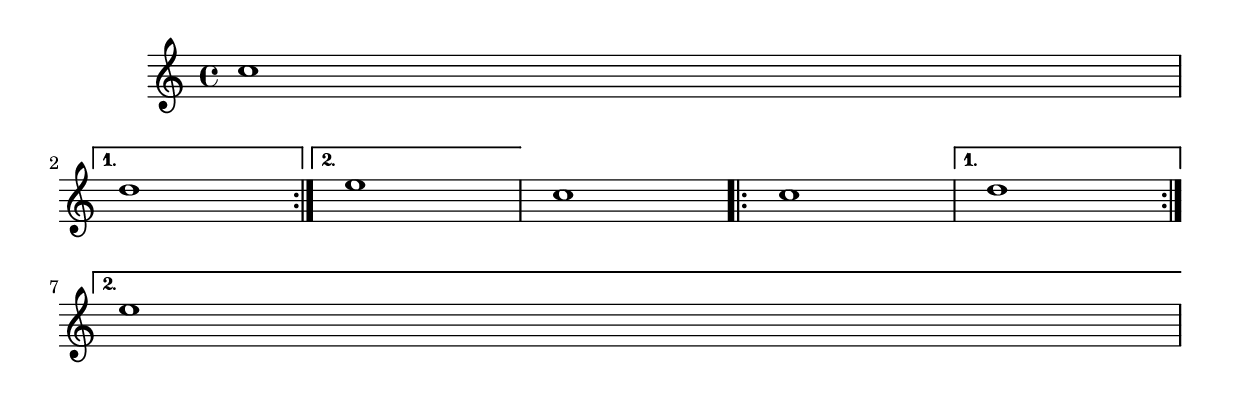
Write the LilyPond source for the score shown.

\version "2.3.16"

\header{
texidoc="
Across linebreaks, the left edge of a first and second alternative
bracket should be equal.
"
}

    \paper { raggedright= ##t }

\score  {

\context Staff\relative c''  {
	\repeat "volta" 2 { c1 \break } \alternative { d e }
	c1
	\repeat "volta" 2 { c1 } \alternative { { d \break}  e }

}
}

